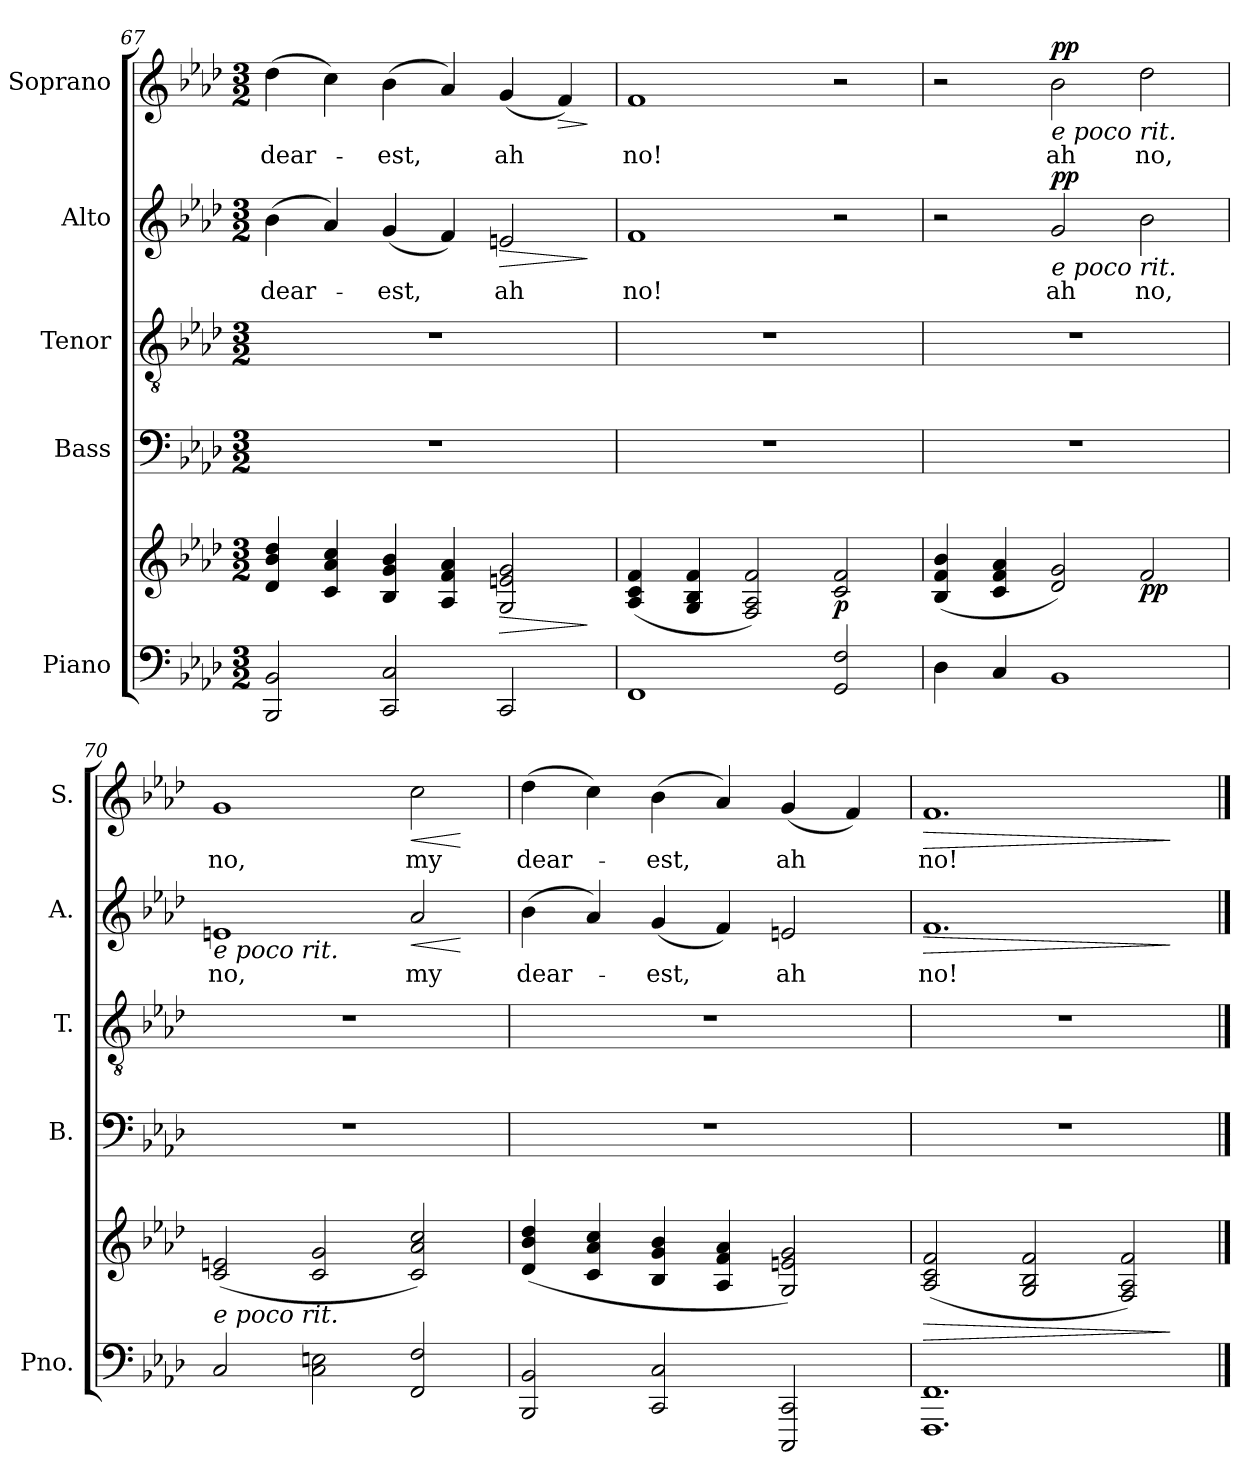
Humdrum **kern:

**kern	**kern	**dynam	**kern	**kern	**kern	**text	**dynam	**kern	**text	**dynam
*part5	*part5	*part5	*part4	*part3	*part2	*part2	*part2	*part1	*part1	*part1
*staff6	*staff5	*staff5/6	*staff4	*staff3	*staff2	*staff2	*staff2	*staff1	*staff1	*staff1
*I"Piano	*	*	*I"Bass	*I"Tenor	*I"Alto	*	*	*I"Soprano	*	*
*I'Pno.	*	*	*I'B.	*I'T.	*I'A.	*	*	*I'S.	*	*
!!LO:LB:g=z
*clefF4	*clefG2	*	*clefF4	*clefGv2	*clefG2	*	*	*clefG2	*	*
*k[b-e-a-d-]	*k[b-e-a-d-]	*	*k[b-e-a-d-]	*k[b-e-a-d-]	*k[b-e-a-d-]	*	*	*k[b-e-a-d-]	*	*
*M3/2	*M3/2	*	*M3/2	*M3/2	*M3/2	*	*	*M3/2	*	*
=67	=67	=67	=67	=67	=67	=67	=67	=67	=67	=67
!	!	!	!	!	!	!LO:LY:b	!	!	!LO:LY:b	!
2BBB-/ 2BB-/	4d-/ 4b-/ 4dd-/	.	1.r	1.r	(>4b-\	dear-	.	(>4dd-\	dear-	.
.	4c/ 4a-/ 4cc/	.	.	.	4a-/)	.	.	4cc\)	.	.
!	!	!	!	!	!	!LO:LY:b	!	!	!LO:LY:b	!
2CC/ 2C/	4B-/ 4g/ 4b-/	.	.	.	(<4g/	-est,	.	(>4b-\	-est,	.
.	4A-/ 4f/ 4a-/	.	.	.	4f/)	.	.	4a-/)	.	.
!	!	!LO:HP:b	!	!	!	!LO:LY:b	!LO:HP:b	!	!LO:LY:b	!
2CC/	2G/ 2en/ 2g/	>	.	.	2en/	ah	>	(<4g/	ah	.
!	!	!	!	!	!	!	!	!	!	!LO:HP:b
.	.	.	.	.	.	.	.	4f/)	.	>
.	.	]	.	.	.	.	]	.	.	]
=68	=68	=68	=68	=68	=68	=68	=68	=68	=68	=68
!	!	!	!	!	!	!LO:LY:b	!	!	!LO:LY:b	!
1FF	(<4A-/ 4c/ 4f/	.	1.r	1.r	1f	no!	.	1f	no!	.
.	4G/ 4B-/ 4f/	.	.	.	.	.	.	.	.	.
.	2F/ 2A-/ 2f/)	.	.	.	.	.	.	.	.	.
!	!	!LO:DY:b	!	!	!	!	!	!	!	!
2GG/ 2F/	2c/ 2f/	p	.	.	2r	.	.	2r	.	.
=69	=69	=69	=69	=69	=69	=69	=69	=69	=69	=69
4D-\	(<4B-/ 4f/ 4b-/	.	1.r	1.r	2r	.	.	2r	.	.
4C/	4c/ 4f/ 4a-/	.	.	.	.	.	.	.	.	.
!	!	!	!	!	!	!	!	!LO:TX:b:i:t=e poco rit.	!	!
!	!	!	!	!	!LO:TX:b:i:t=e poco rit.	!	!	!	!	!
!	!	!	!	!	!	!LO:LY:b	!LO:DY:b	!	!LO:LY:b	!LO:DY:b
1BB-	2d-/ 2g/)	.	.	.	2g/	ah	pp	2b-\	ah	pp
!	!	!LO:DY:b	!	!	!	!LO:LY:b	!	!	!LO:LY:b	!
.	2f/	pp	.	.	2b-\	no,	.	2dd-\	no,	.
=70	=70	=70	=70	=70	=70	=70	=70	=70	=70	=70
!	!	!	!	!	!LO:TX:b:i:t=e poco rit.	!	!	!	!	!
!	!LO:TX:b:i:t=e poco rit.	!	!	!	!	!	!	!	!	!
!	!	!	!	!	!	!LO:LY:b	!	!	!LO:LY:b	!
2C/	(<2c/ 2en/	.	1.r	1.r	1en	no,	.	1g	no,	.
2C\ 2En\	2c/ 2g/	.	.	.	.	.	.	.	.	.
!	!	!	!	!	!	!LO:LY:b	!LO:HP:b	!	!LO:LY:b	!LO:HP:b
2FF/ 2F/	2c/ 2a-/ 2cc/)	.	.	.	2a-/	my	<	2cc\	my	<
.	.	.	.	.	.	.	[	.	.	[
=71	=71	=71	=71	=71	=71	=71	=71	=71	=71	=71
!	!	!	!	!	!	!LO:LY:b	!	!	!LO:LY:b	!
2BBB-/ 2BB-/	(<4d-/ 4b-/ 4dd-/	.	1.r	1.r	(>4b-\	dear-	.	(>4dd-\	dear-	.
.	4c/ 4a-/ 4cc/	.	.	.	4a-/)	.	.	4cc\)	.	.
!	!	!	!	!	!	!LO:LY:b	!	!	!LO:LY:b	!
2CC/ 2C/	4B-/ 4g/ 4b-/	.	.	.	(<4g/	-est,	.	(>4b-\	-est,	.
.	4A-/ 4f/ 4a-/	.	.	.	4f/)	.	.	4a-/)	.	.
!	!	!	!	!	!	!LO:LY:b	!	!	!LO:LY:b	!
2CCC/ 2CC/	2G/ 2en/ 2g/)	.	.	.	2en/	ah	.	(<4g/	ah	.
.	.	.	.	.	.	.	.	4f/)	.	.
!!LO:PB:g=z
=72	=72	=72	=72	=72	=72	=72	=72	=72	=72	=72
!	!	!LO:HP:b	!	!	!	!LO:LY:b	!LO:HP:b	!	!LO:LY:b	!LO:HP:b
1.FFF 1.FF	(<2A-/ 2c/ 2f/	>	1.r	1.r	1.f	no!	>	1.f	no!	>
.	2G/ 2B-/ 2f/	.	.	.	.	.	.	.	.	.
.	2F/ 2A-/ 2f/)	.	.	.	.	.	.	.	.	.
.	.	]	.	.	.	.	]	.	.	]
==	==	==	==	==	==	==	==	==	==	==
*-	*-	*-	*-	*-	*-	*-	*-	*-	*-	*-
